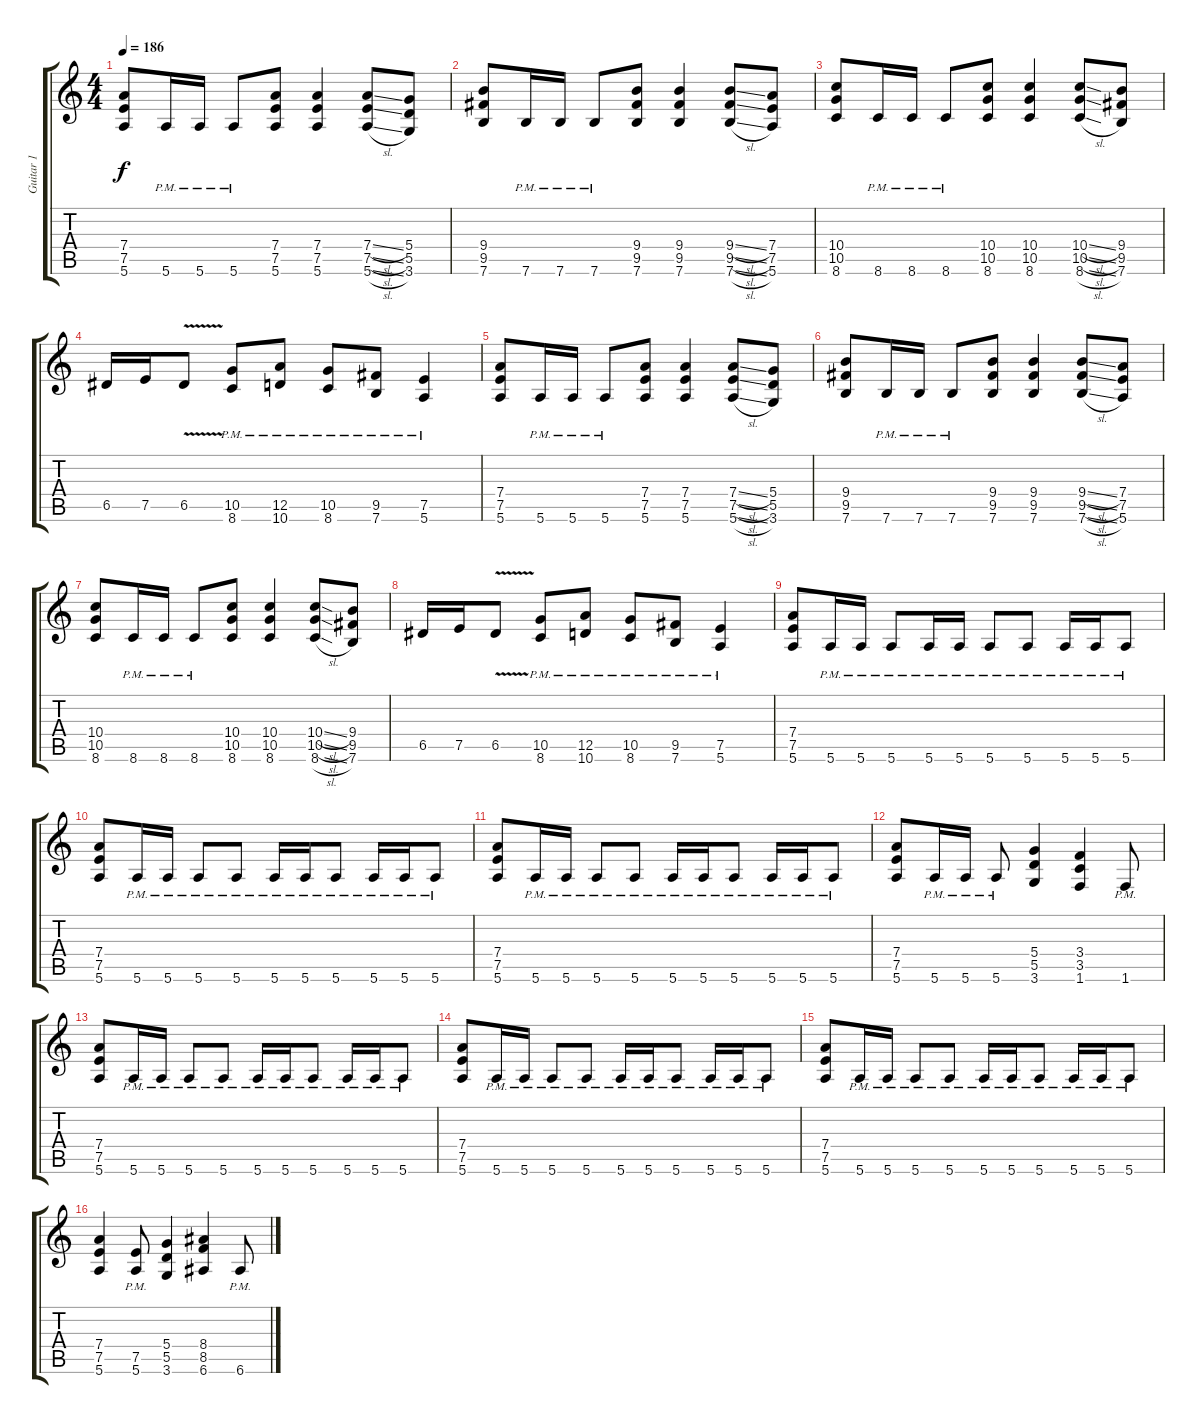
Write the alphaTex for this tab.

\track ("Guitar 1" "Guitar 1") {instrument distortionguitar}
\staff {score tabs}
\tuning (E4 B3 G3 D3 A2 E2) {hide}
\ts (4 4)
\tempo 186
\clef g2
\ks c
(7.4 7.5 5.6).8{dy f} 5.6{pm}.16 5.6{pm}.16 5.6{pm}.8 (7.4 7.5 5.6).8 (7.4 7.5 5.6).4 (7.4{sl} 7.5{sl} 5.6{sl}).8 (5.4 5.5 3.6).8 |
(9.4 9.5 7.6).8 7.6{pm}.16 7.6{pm}.16 7.6{pm}.8 (9.4 9.5 7.6).8 (9.4 9.5 7.6).4 (9.4{sl} 9.5{sl} 7.6{sl}).8 (7.4 7.5 5.6).8 |
(10.4 10.5 8.6).8 8.6{pm}.16 8.6{pm}.16 8.6{pm}.8 (10.4 10.5 8.6).8 (10.4 10.5 8.6).4 (10.4{sl} 10.5{sl} 8.6{sl}).8 (9.4 9.5 7.6).8 |
6.5.16 7.5.16 6.5{v}.8 (10.5{pm} 8.6{pm}).8 (12.5{pm} 10.6{pm}).8 (10.5{pm} 8.6{pm}).8 (9.5{pm} 7.6{pm}).8 (7.5{pm} 5.6{pm}).4 |
(7.4 7.5 5.6).8 5.6{pm}.16 5.6{pm}.16 5.6{pm}.8 (7.4 7.5 5.6).8 (7.4 7.5 5.6).4 (7.4{sl} 7.5{sl} 5.6{sl}).8 (5.4 5.5 3.6).8 |
(9.4 9.5 7.6).8 7.6{pm}.16 7.6{pm}.16 7.6{pm}.8 (9.4 9.5 7.6).8 (9.4 9.5 7.6).4 (9.4{sl} 9.5{sl} 7.6{sl}).8 (7.4 7.5 5.6).8 |
(10.4 10.5 8.6).8 8.6{pm}.16 8.6{pm}.16 8.6{pm}.8 (10.4 10.5 8.6).8 (10.4 10.5 8.6).4 (10.4{sl} 10.5{sl} 8.6{sl}).8 (9.4 9.5 7.6).8 |
6.5.16 7.5.16 6.5{v}.8 (10.5{pm} 8.6{pm}).8 (12.5{pm} 10.6{pm}).8 (10.5{pm} 8.6{pm}).8 (9.5{pm} 7.6{pm}).8 (7.5{pm} 5.6{pm}).4 |
(7.4 7.5 5.6).8 5.6{pm}.16 5.6{pm}.16 5.6{pm}.8 5.6{pm}.16 5.6{pm}.16 5.6{pm}.8 5.6{pm}.8 5.6{pm}.16 5.6{pm}.16 5.6{pm}.8 |
(7.4 7.5 5.6).8 5.6{pm}.16 5.6{pm}.16 5.6{pm}.8 5.6{pm}.8 5.6{pm}.16 5.6{pm}.16 5.6{pm}.8 5.6{pm}.16 5.6{pm}.16 5.6{pm}.8 |
(7.4 7.5 5.6).8 5.6{pm}.16 5.6{pm}.16 5.6{pm}.8 5.6{pm}.8 5.6{pm}.16 5.6{pm}.16 5.6{pm}.8 5.6{pm}.16 5.6{pm}.16 5.6{pm}.8 |
(7.4 7.5 5.6).8 5.6{pm}.16 5.6{pm}.16 5.6{pm}.8 (5.4 5.5 3.6).4 (3.4 3.5 1.6).4 1.6{pm}.8 |
(7.4 7.5 5.6).8 5.6{pm}.16 5.6{pm}.16 5.6{pm}.8 5.6{pm}.8 5.6{pm}.16 5.6{pm}.16 5.6{pm}.8 5.6{pm}.16 5.6{pm}.16 5.6{pm}.8 |
(7.4 7.5 5.6).8 5.6{pm}.16 5.6{pm}.16 5.6{pm}.8 5.6{pm}.8 5.6{pm}.16 5.6{pm}.16 5.6{pm}.8 5.6{pm}.16 5.6{pm}.16 5.6{pm}.8 |
(7.4 7.5 5.6).8 5.6{pm}.16 5.6{pm}.16 5.6{pm}.8 5.6{pm}.8 5.6{pm}.16 5.6{pm}.16 5.6{pm}.8 5.6{pm}.16 5.6{pm}.16 5.6{pm}.8 |
(7.4 7.5 5.6).4 (7.5{pm} 5.6{pm}).8 (5.4 5.5 3.6).4 (8.4 8.5 6.6).4 6.6{pm}.8
